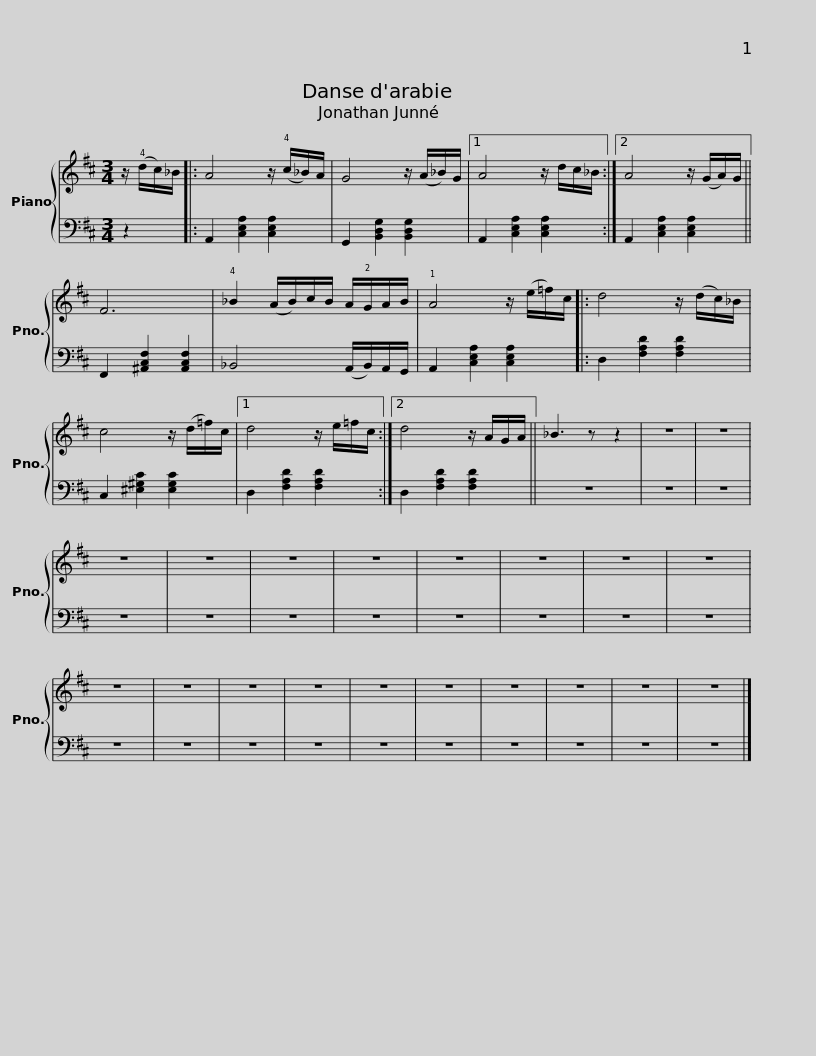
X:1
%%score { 1 | 2 }
L:1/8
M:3/4
I:linebreak $
K:D
V:1 treble
V:2 bass
V:1
 z/ (!4!d/c/)_B/ |: A4 z/ (!4!c/_B/)A/ | G4 z/ (A/_B/)G/ |1 A4 z/ d/c/_B/ :|2 A4 z/ (G/A/)G/ || %5
 F6 |$ !4!_B2 (A/B/)c/B/ A/!2!G/A/B/ | !1!A4 z/ (e/=f/)c/ |: d4 z/ (d/c/)_B/ | c4 z/ (d/=f/)c/ |1 %10
 d4 z/ e/=f/c/ :|2$ d4 z/ A/G/A/ || _B3 z z2 | z6 | z6 | %15
 z6 | z6 | z6 | z6 | z6 | %20
 z6 | z6 | z6 | z6 | z6 | %25
 z6 | z6 | z6 | z6 |$ z6 | %30
 z6 | z6 | z6 |] %33
V:2
 z2 |: A,,2 [C,E,A,]2 [C,E,A,]2 | G,,2 [B,,D,G,]2 [B,,D,G,]2 |1 A,,2 [C,E,A,]2 [C,E,A,]2 :|2 A,,2 [C,E,A,]2 [C,E,A,]2 || %5
 F,,2 [^A,,C,F,]2 [A,,C,F,]2 |$ _B,,4 (A,,/B,,/)A,,/G,,/ | A,,2 [C,E,A,]2 [C,E,A,]2 |: D,2 [F,A,D]2 [F,A,D]2 | C,2 [^E,^G,C]2 [E,G,C]2 |1 %10
 D,2 [F,A,D]2 [F,A,D]2 :|2$ D,2 [F,A,D]2 [F,A,D]2 || z6 | z6 | z6 | %15
 z6 | z6 | z6 | z6 | z6 | %20
 z6 | z6 | z6 | z6 | z6 | %25
 z6 | z6 | z6 | z6 |$ z6 | %30
 z6 | z6 | z6 |] %33
